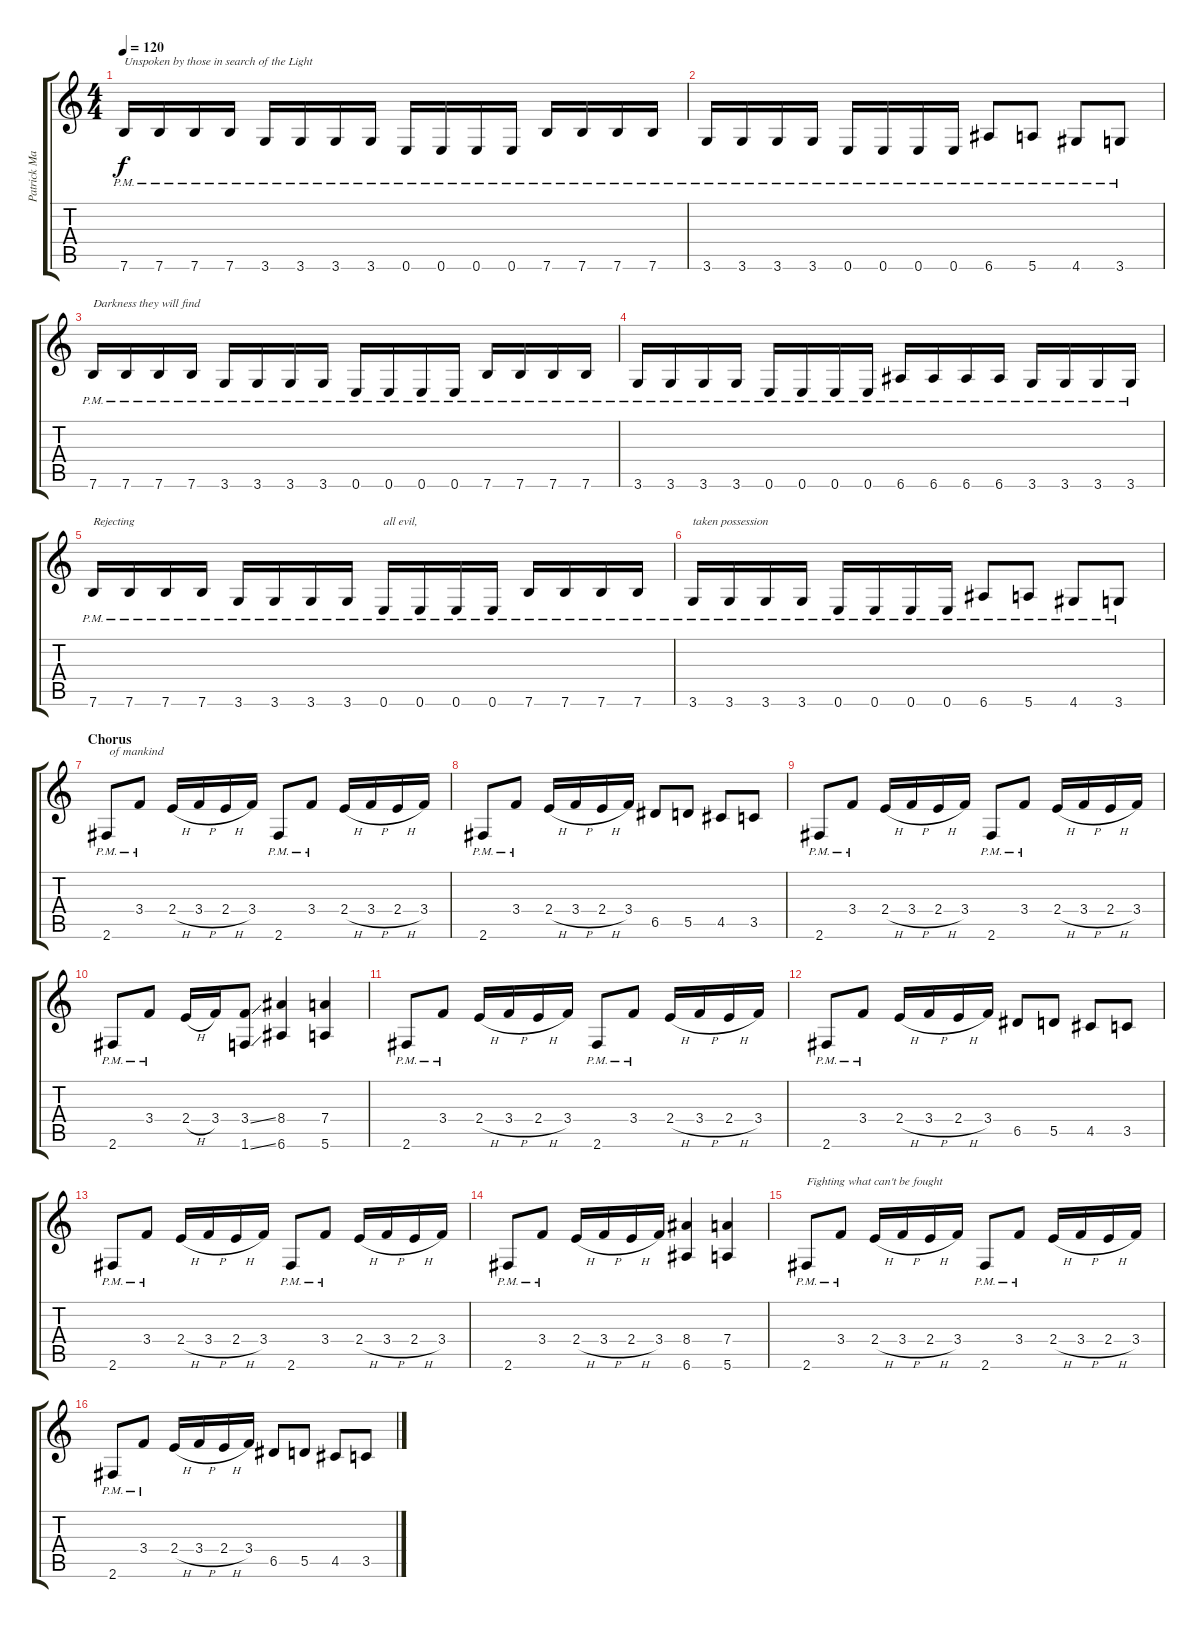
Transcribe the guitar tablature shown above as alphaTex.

\track ("Patrick Mameli " "Patrick Ma") {instrument distortionguitar}
\staff {score tabs}
\tuning (E4 B3 G3 D3 A2 E2) {hide}
\ts (4 4)
\tempo 120
\clef g2
\ks c
7.6{pm}.16{txt "Unspoken by those in search of the Light" dy f} 7.6{pm}.16 7.6{pm}.16 7.6{pm}.16 3.6{pm}.16 3.6{pm}.16 3.6{pm}.16 3.6{pm}.16 0.6{pm}.16 0.6{pm}.16 0.6{pm}.16 0.6{pm}.16 7.6{pm}.16 7.6{pm}.16 7.6{pm}.16 7.6{pm}.16 |
3.6{pm}.16 3.6{pm}.16 3.6{pm}.16 3.6{pm}.16 0.6{pm}.16 0.6{pm}.16 0.6{pm}.16 0.6{pm}.16 6.6{pm}.8 5.6{pm}.8 4.6{pm}.8 3.6{pm}.8 |
7.6{pm}.16{txt "Darkness they will find"} 7.6{pm}.16 7.6{pm}.16 7.6{pm}.16 3.6{pm}.16 3.6{pm}.16 3.6{pm}.16 3.6{pm}.16 0.6{pm}.16 0.6{pm}.16 0.6{pm}.16 0.6{pm}.16 7.6{pm}.16 7.6{pm}.16 7.6{pm}.16 7.6{pm}.16 |
3.6{pm}.16 3.6{pm}.16 3.6{pm}.16 3.6{pm}.16 0.6{pm}.16 0.6{pm}.16 0.6{pm}.16 0.6{pm}.16 6.6{pm}.16 6.6{pm}.16 6.6{pm}.16 6.6{pm}.16 3.6{pm}.16 3.6{pm}.16 3.6{pm}.16 3.6{pm}.16 |
7.6{pm}.16{txt "Rejecting "} 7.6{pm}.16 7.6{pm}.16 7.6{pm}.16 3.6{pm}.16 3.6{pm}.16 3.6{pm}.16 3.6{pm}.16 0.6{pm}.16{txt "all evil, "} 0.6{pm}.16 0.6{pm}.16 0.6{pm}.16 7.6{pm}.16 7.6{pm}.16 7.6{pm}.16 7.6{pm}.16 |
3.6{pm}.16{txt "taken possession"} 3.6{pm}.16 3.6{pm}.16 3.6{pm}.16 0.6{pm}.16 0.6{pm}.16 0.6{pm}.16 0.6{pm}.16 6.6{pm}.8 5.6{pm}.8 4.6{pm}.8 3.6{pm}.8 |
\section ("" "Chorus")
2.6{pm}.8{txt " of mankind"} 3.4{pm}.8 2.4{h}.16 3.4{h}.16 2.4{h}.16 3.4.16 2.6{pm}.8 3.4{pm}.8 2.4{h}.16 3.4{h}.16 2.4{h}.16 3.4.16 |
2.6{pm}.8 3.4{pm}.8 2.4{h}.16 3.4{h}.16 2.4{h}.16 3.4.16 6.5.8 5.5.8 4.5.8 3.5.8 |
2.6{pm}.8 3.4{pm}.8 2.4{h}.16 3.4{h}.16 2.4{h}.16 3.4.16 2.6{pm}.8 3.4{pm}.8 2.4{h}.16 3.4{h}.16 2.4{h}.16 3.4.16 |
2.6{pm}.8 3.4{pm}.8 2.4{h}.16 3.4.16 (3.4{ss} 1.6{ss}).8 (8.4 6.6).4 (7.4 5.6).4 |
2.6{pm}.8 3.4{pm}.8 2.4{h}.16 3.4{h}.16 2.4{h}.16 3.4.16 2.6{pm}.8 3.4{pm}.8 2.4{h}.16 3.4{h}.16 2.4{h}.16 3.4.16 |
2.6{pm}.8 3.4{pm}.8 2.4{h}.16 3.4{h}.16 2.4{h}.16 3.4.16 6.5.8 5.5.8 4.5.8 3.5.8 |
2.6{pm}.8 3.4{pm}.8 2.4{h}.16 3.4{h}.16 2.4{h}.16 3.4.16 2.6{pm}.8 3.4{pm}.8 2.4{h}.16 3.4{h}.16 2.4{h}.16 3.4.16 |
2.6{pm}.8 3.4{pm}.8 2.4{h}.16 3.4{h}.16 2.4{h}.16 3.4.16 (8.4 6.6).4 (7.4 5.6).4 |
2.6{pm}.8{txt "Fighting what can't be fought"} 3.4{pm}.8 2.4{h}.16 3.4{h}.16 2.4{h}.16 3.4.16 2.6{pm}.8 3.4{pm}.8 2.4{h}.16 3.4{h}.16 2.4{h}.16 3.4.16 |
2.6{pm}.8 3.4{pm}.8 2.4{h}.16 3.4{h}.16 2.4{h}.16 3.4.16 6.5.8 5.5.8 4.5.8 3.5.8
